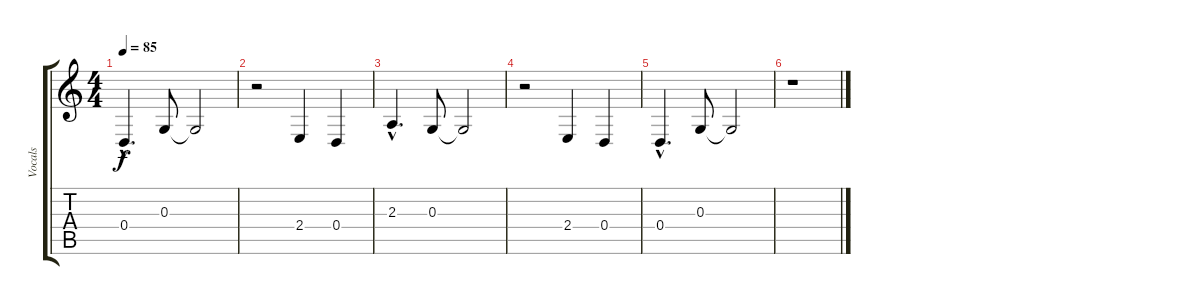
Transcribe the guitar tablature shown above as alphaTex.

\track ("Vocals" "Vocals") {instrument lead2sawtooth}
\staff {score tabs}
\tuning (E4 B3 G3 D3 A2 E2) {hide}
\ts (4 4)
\tempo 85
\clef g2
\ks c
0.4{hac}.4{d dy f} 0.3.8 0.3{t}.2 |
r.2 2.4.4 0.4.4 |
2.3{hac}.4{d} 0.3.8 0.3{t}.2 |
r.2 2.4.4 0.4.4 |
0.4{hac}.4{d} 0.3.8 0.3{t}.2 |
r.1
